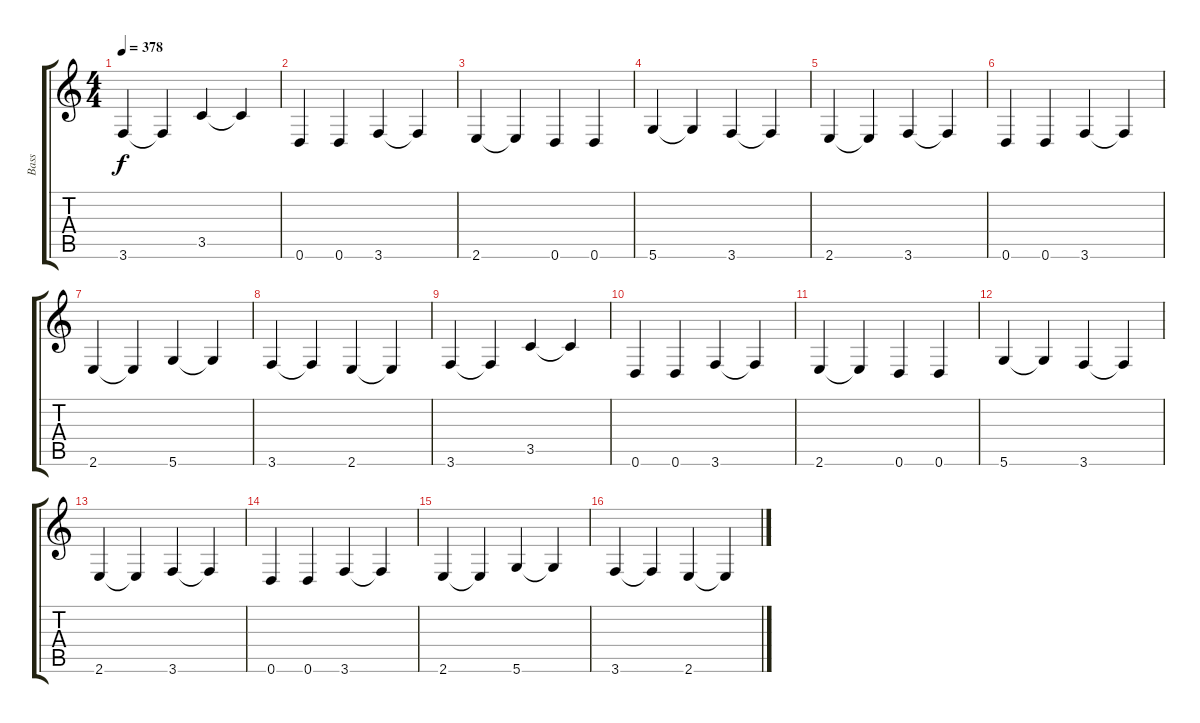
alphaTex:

\track ("Bass" "Bass") {instrument electricbassfinger}
\staff {score tabs}
\tuning (E4 B3 G3 D3 A2 D2) {hide}
\ts (4 4)
\tempo 378
\clef g2
\ks c
3.6.4{dy f} 3.6{t}.4 3.5.4 3.5{t}.4 |
0.6.4 0.6.4 3.6.4 3.6{t}.4 |
2.6.4 2.6{t}.4 0.6.4 0.6.4 |
5.6.4 5.6{t}.4 3.6.4 3.6{t}.4 |
2.6.4 2.6{t}.4 3.6.4 3.6{t}.4 |
0.6.4 0.6.4 3.6.4 3.6{t}.4 |
2.6.4 2.6{t}.4 5.6.4 5.6{t}.4 |
3.6.4 3.6{t}.4 2.6.4 2.6{t}.4 |
3.6.4 3.6{t}.4 3.5.4 3.5{t}.4 |
0.6.4 0.6.4 3.6.4 3.6{t}.4 |
2.6.4 2.6{t}.4 0.6.4 0.6.4 |
5.6.4 5.6{t}.4 3.6.4 3.6{t}.4 |
2.6.4 2.6{t}.4 3.6.4 3.6{t}.4 |
0.6.4 0.6.4 3.6.4 3.6{t}.4 |
2.6.4 2.6{t}.4 5.6.4 5.6{t}.4 |
3.6.4 3.6{t}.4 2.6.4 2.6{t}.4
